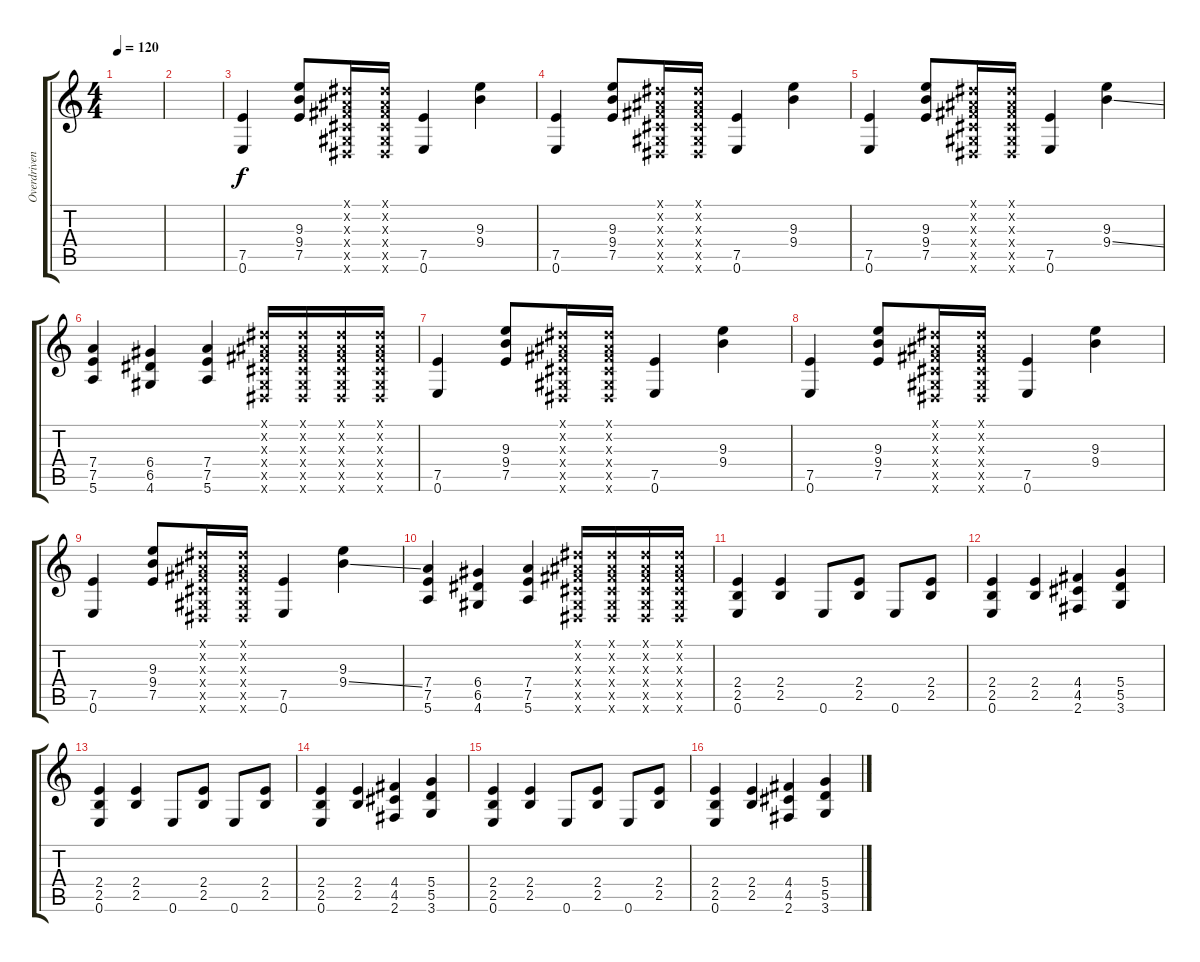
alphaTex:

\track ("Overdriven Guitar" "Overdriven") {instrument overdrivenguitar}
\staff {score tabs}
\tuning (E4 B3 G3 D3 A2 E2) {hide}
\ts (4 4)
\tempo 120
\clef g2
\ks c
|
|
(7.5 0.6).4 (9.3 9.4 7.5).8 (-1.1{x} -1.2{x} -1.3{x} -1.4{x} -1.5{x} -1.6{x}).16 (-1.1{x} -1.2{x} -1.3{x} -1.4{x} -1.5{x} -1.6{x}).16 (7.5 0.6).4 (9.3 9.4).4 |
(7.5 0.6).4 (9.3 9.4 7.5).8 (-1.1{x} -1.2{x} -1.3{x} -1.4{x} -1.5{x} -1.6{x}).16 (-1.1{x} -1.2{x} -1.3{x} -1.4{x} -1.5{x} -1.6{x}).16 (7.5 0.6).4 (9.3 9.4).4 |
(7.5 0.6).4 (9.3 9.4 7.5).8 (-1.1{x} -1.2{x} -1.3{x} -1.4{x} -1.5{x} -1.6{x}).16 (-1.1{x} -1.2{x} -1.3{x} -1.4{x} -1.5{x} -1.6{x}).16 (7.5 0.6).4 (9.3 9.4{ss}).4 |
(7.4 7.5 5.6).4 (6.4 6.5 4.6).4 (7.4 7.5 5.6).4 (-1.1{x} -1.2{x} -1.3{x} -1.4{x} -1.5{x} -1.6{x}).16 (-1.1{x} -1.2{x} -1.3{x} -1.4{x} -1.5{x} -1.6{x}).16 (-1.1{x} -1.2{x} -1.3{x} -1.4{x} -1.5{x} -1.6{x}).16 (-1.1{x} -1.2{x} -1.3{x} -1.4{x} -1.5{x} -1.6{x}).16 |
(7.5 0.6).4 (9.3 9.4 7.5).8 (-1.1{x} -1.2{x} -1.3{x} -1.4{x} -1.5{x} -1.6{x}).16 (-1.1{x} -1.2{x} -1.3{x} -1.4{x} -1.5{x} -1.6{x}).16 (7.5 0.6).4 (9.3 9.4).4 |
(7.5 0.6).4 (9.3 9.4 7.5).8 (-1.1{x} -1.2{x} -1.3{x} -1.4{x} -1.5{x} -1.6{x}).16 (-1.1{x} -1.2{x} -1.3{x} -1.4{x} -1.5{x} -1.6{x}).16 (7.5 0.6).4 (9.3 9.4).4 |
(7.5 0.6).4 (9.3 9.4 7.5).8 (-1.1{x} -1.2{x} -1.3{x} -1.4{x} -1.5{x} -1.6{x}).16 (-1.1{x} -1.2{x} -1.3{x} -1.4{x} -1.5{x} -1.6{x}).16 (7.5 0.6).4 (9.3 9.4{ss}).4 |
(7.4 7.5 5.6).4 (6.4 6.5 4.6).4 (7.4 7.5 5.6).4 (-1.1{x} -1.2{x} -1.3{x} -1.4{x} -1.5{x} -1.6{x}).16 (-1.1{x} -1.2{x} -1.3{x} -1.4{x} -1.5{x} -1.6{x}).16 (-1.1{x} -1.2{x} -1.3{x} -1.4{x} -1.5{x} -1.6{x}).16 (-1.1{x} -1.2{x} -1.3{x} -1.4{x} -1.5{x} -1.6{x}).16 |
(2.4 2.5 0.6).4 (2.4 2.5).4 0.6.8 (2.4 2.5).8 0.6.8 (2.4 2.5).8 |
(2.4 2.5 0.6).4 (2.4 2.5).4 (4.4 4.5 2.6).4 (5.4 5.5 3.6).4 |
(2.4 2.5 0.6).4 (2.4 2.5).4 0.6.8 (2.4 2.5).8 0.6.8 (2.4 2.5).8 |
(2.4 2.5 0.6).4 (2.4 2.5).4 (4.4 4.5 2.6).4 (5.4 5.5 3.6).4 |
(2.4 2.5 0.6).4 (2.4 2.5).4 0.6.8 (2.4 2.5).8 0.6.8 (2.4 2.5).8 |
(2.4 2.5 0.6).4 (2.4 2.5).4 (4.4 4.5 2.6).4 (5.4 5.5 3.6).4
